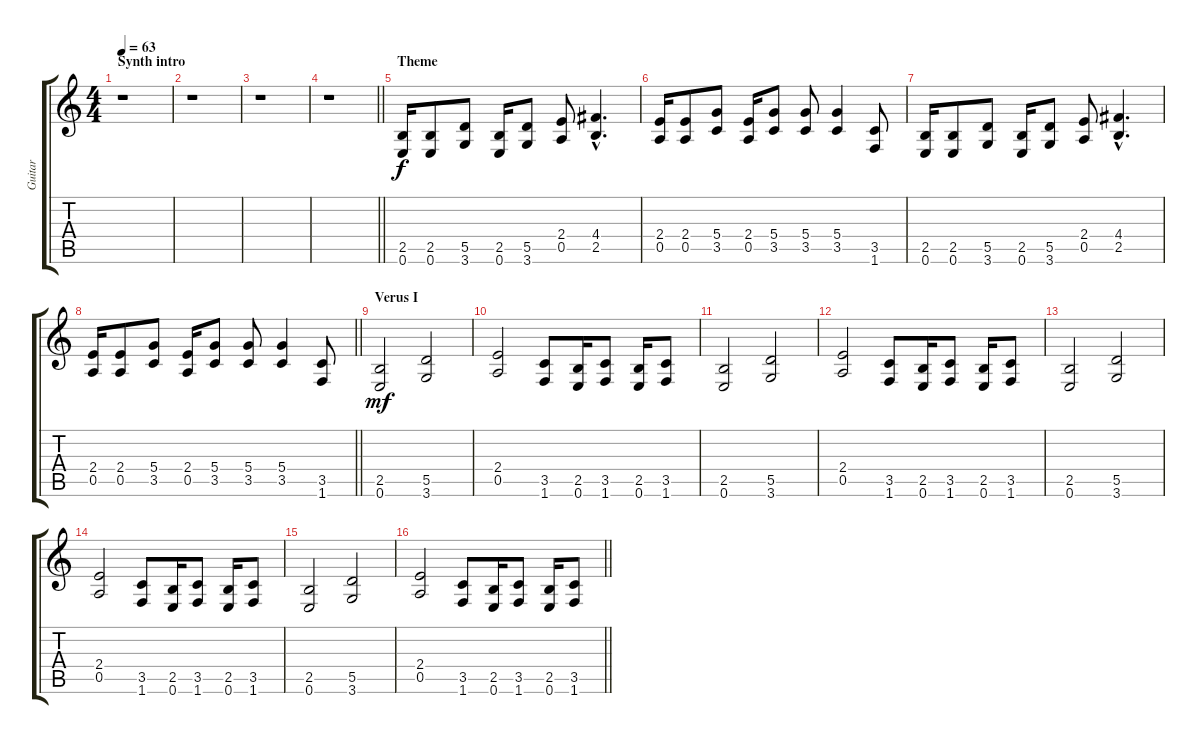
\track ("Guitar" "Guitar") {instrument distortionguitar}
\staff {score tabs}
\tuning (E4 B3 G3 D3 A2 E2) {hide}
\ts (4 4)
\section ("" "Synth intro")
\tempo 63
\clef g2
\ks c
r.1{dy f instrument distortionguitar} |
r.1 |
r.1 |
\barLineRight lightlight
r.1 |
\section ("" "Theme")
(2.5 0.6).16 (2.5 0.6).8 (5.5 3.6).8 (2.5 0.6).16 (5.5 3.6).8 (2.4 0.5).8 (4.4{hac} 2.5{hac}).4{d} |
(2.4 0.5).16 (2.4 0.5).8 (5.4 3.5).8 (2.4 0.5).16 (5.4 3.5).8 (5.4 3.5).8 (5.4 3.5).4 (3.5 1.6).8 |
(2.5 0.6).16 (2.5 0.6).8 (5.5 3.6).8 (2.5 0.6).16 (5.5 3.6).8 (2.4 0.5).8 (4.4{hac} 2.5{hac}).4{d} |
\barLineRight lightlight
(2.4 0.5).16 (2.4 0.5).8 (5.4 3.5).8 (2.4 0.5).16 (5.4 3.5).8 (5.4 3.5).8 (5.4 3.5).4 (3.5 1.6).8 |
\section ("" "Verus I")
(2.5 0.6).2{dy mf} (5.5 3.6).2 |
(2.4 0.5).2 (3.5 1.6).8 (2.5 0.6).16 (3.5 1.6).8 (2.5 0.6).16 (3.5 1.6).8 |
(2.5 0.6).2 (5.5 3.6).2 |
(2.4 0.5).2 (3.5 1.6).8 (2.5 0.6).16 (3.5 1.6).8 (2.5 0.6).16 (3.5 1.6).8 |
(2.5 0.6).2 (5.5 3.6).2 |
(2.4 0.5).2 (3.5 1.6).8 (2.5 0.6).16 (3.5 1.6).8 (2.5 0.6).16 (3.5 1.6).8 |
(2.5 0.6).2 (5.5 3.6).2 |
\barLineRight lightlight
(2.4 0.5).2 (3.5 1.6).8 (2.5 0.6).16 (3.5 1.6).8 (2.5 0.6).16 (3.5 1.6).8
